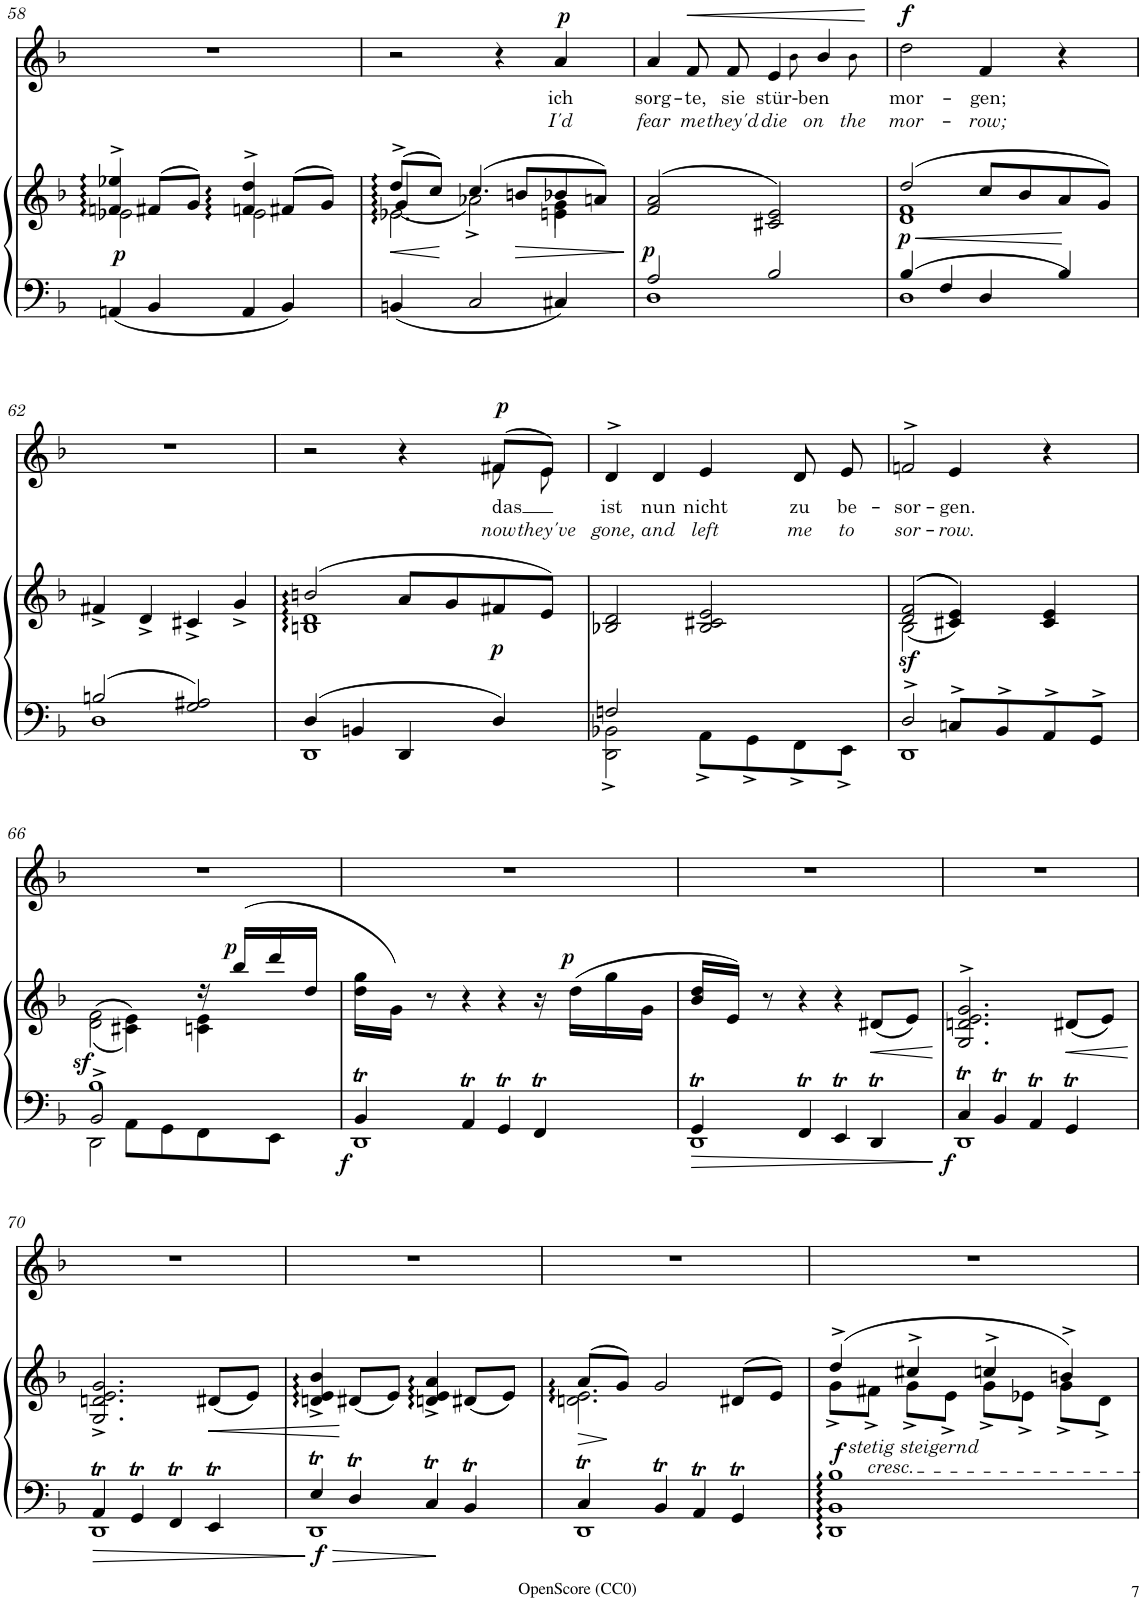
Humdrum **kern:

**kern	**kern	**dynam	**kern	**text	**text	**dynam
*part2	*part2	*part2	*part1	*part1	*part1	*part1
*staff3	*staff2	*staff2/3	*staff1	*staff1	*staff1	*staff1
*I"Piano	*	*	*I"Voice	*	*	*
*I'Pno	*	*	*	*	*	*
!!LO:PB:g=z
*clefF4	*clefG2	*	*clefG2	*	*	*
*k[b-]	*k[b-]	*	*k[b-]	*	*	*
*M4/4	*M4/4	*	*M4/4	*	*	*
=58	=58	=58	=58	=58	=58	=58
*	*^	*	*	*	*	*
!	!	!	!LO:DY:b	!	!	!	!
4AAn/	4fn/^ 4ee-X/^	2e-X\	p	1r	.	.	.
4BB-/	(>8f#X/L	.	.	.	.	.	.
.	8g/J)	.	.	.	.	.	.
4AA/	4fn/^ 4dd/^	2e-\	.	.	.	.	.
4BB-/	(>8f#X/L	.	.	.	.	.	.
.	8g/J)	.	.	.	.	.	.
*	*v	*v	*	*	*	*	*
=59	=59	=59	=59	=59	=59	=59
!	!	!LO:HP:b	!	!	!	!
*	*^	*	*	*	*	*
*	*	*^	*	*	*	*	*
4BBn/	(8dd^/L	(<4g/	2.e-X\	<	2r	.	.	.
.	8cc/J)	.	.	.	.	.	.	.
2C/	(4.cc/	2a-X^\)	.	.	.	.	.	.
.	.	.	.	.	4r	.	.	.
!	!	!	!	!LO:HP:b	!	!	!	!
.	8bn/L	.	.	>	.	.	.	.
!	!	!	!	!	!	!LO:LY:b	!LO:LY:b	!LO:DY:a
4C#X/	8b-X/	4g\	4en\	.	4a/	ich	I'd	p
.	8an/J)	.	.	.	.	.	.	.
*	*v	*v	*v	*	*	*	*	*
.	.	[	.	.	.	.
=60	=60	=60	=60	=60	=60	=60
*^	*	*	*	*	*	*
!	!	!	!LO:DY:b	!	!LO:LY:b	!LO:LY:b	!
*	*	*	*	*^	*	*	*
2A/	1D	(>2f/ 2a/	p	4a/	2ryy	sorg-	fear	.
!	!	!	!	!	!	!LO:LY:b	!LO:LY:b	!LO:HP:b
.	.	.	.	8f/	.	-te,	me	<
!	!	!	!	!	!	!LO:LY:b	!LO:LY:b	!
.	.	.	.	8f/	.	sie	they'd	.
!	!	!	!	!	!	!LO:LY:b	!LO:LY:b	!
2B-/	.	2c#X/ 2e/)	.	4e/	4ryy	stür-	die	.
!	!	!	!	!	!	!LO:LY:b	!LO:LY:b	!
.	.	.	.	4b-/	8b-\	-ben	on	.
!	!	!	!	!	!	!	!LO:LY:b	!
.	.	.	.	.	8b-\	.	the	.
*v	*v	*	*	*v	*v	*	*	*
.	.	.	.	.	.	[
=61	=61	=61	=61	=61	=61	=61
*^	*	*	*	*	*	*
!	!	!	!LO:HP:b	!	!LO:LY:b	!LO:LY:b	!
*	*	*^	*	*	*	*	*
!	!	!	!	!LO:DY:n=1:b	!	!	!	!LO:DY:a
4B-/	1D	(2dd/	1d 1f	< p	2dd\	mor-	mor-	f
4F/	.	.	.	.	.	.	.	.
!	!	!	!	!	!	!LO:LY:b	!LO:LY:b	!
4D/	.	8cc/L	.	.	4f/	-gen;	-row;	.
.	.	8b-/	.	.	.	.	.	.
4B-/	.	8a/	.	.	4r	.	.	.
.	.	8g/J)	.	]	.	.	.	.
*	*	*v	*v	*	*	*	*	*
!!LO:LB:g=z
=62	=62	=62	=62	=62	=62	=62	=62
2Bn/	1D	4f#X^/	.	1r	.	.	.
.	.	4d^/	.	.	.	.	.
2G/ 2A#X/	.	4c#X^/	.	.	.	.	.
.	.	4g^/	.	.	.	.	.
=63	=63	=63	=63	=63	=63	=63	=63
*	*	*^	*	*^	*	*	*
4D/	1DD	(2bn/	1Bn 1d	.	2r	2ryy	.	.	.
4BBn/	.	.	.	.	.	.	.	.	.
4DD/	.	8a/L	.	.	4r	4ryy	.	.	.
.	.	8g/	.	.	.	.	.	.	.
!	!	!	!	!LO:DY:b	!	!	!LO:LY:b	!LO:LY:b	!LO:DY:a
4D/	.	8f#X/	.	p	(>8f#X/L	8f#\	das	now	p
!	!	!	!	!	!	!	!	!LO:LY:b	!
.	.	8e/J)	.	.	8e/J)	8e\	.	they've	.
*	*	*v	*v	*	*	*	*	*	*
=64	=64	=64	=64	=64	=64	=64	=64	=64
!	!	!	!	!	!	!LO:LY:b	!LO:LY:b	!
*	*	*	*	*v	*v	*	*	*
2Fn/	2DD\^ 2BB-X\^	2B-X/ 2d/	.	4d^>/	ist	gone,	.
!	!	!	!	!	!LO:LY:b	!LO:LY:b	!
.	.	.	.	4d/	nun	and	.
!	!	!	!	!	!LO:LY:b	!LO:LY:b	!
2ryy	8AA^\L	2B-/ 2c#X/ 2e/	.	4e/	nicht	left	.
.	8GG^\	.	.	.	.	.	.
!	!	!	!	!	!LO:LY:b	!LO:LY:b	!
.	8FF^\	.	.	8d/	zu	me	.
!	!	!	!	!	!LO:LY:b	!LO:LY:b	!
.	8EE^\J	.	.	8e/	be-	to	.
=65	=65	=65	=65	=65	=65	=65	=65
*	*	*^	*	*	*	*	*
!	!	!	!	!LO:DY:a=2	!	!LO:LY:b	!LO:LY:b	!
2D^/	1DD	(>(2d/ 2f/	(<2B-\	sf	2fn^>/	-sor-	sor-	.
!	!	!	!	!	!	!LO:LY:b	!LO:LY:b	!
8Cn^/L	.	(4c#X/ 4e/))	2ryy	.	4e/	-gen.	-row.	.
8BB-^/	.	.	.	.	.	.	.	.
8AA^/	.	4c#/ 4e/	.	.	4r	.	.	.
8GG^/J	.	.	.	.	.	.	.	.
!!LO:LB:g=z
=66	=66	=66	=66	=66	=66	=66	=66	=66
*	*^	*	*	*	*	*	*	*
!	!	!	!	!	!LO:DY:a=2	!	!	!	!
1B-	2BB-^/	2DD\	2.ryy	(<(>2d\ 2f\	sf	1r	.	.	.
.	8AA\L	2ryy	.	4c#X\ 4e\))	.	.	.	.	.
.	8GG\	.	.	.	.	.	.	.	.
.	8FF\	.	16r	4cn\ 4e\	.	.	.	.	.
!	!	!	!	!	!LO:DY:a	!	!	!	!
.	.	.	16bb-/LL	.	p	.	.	.	.
.	8EE\J	.	16ddd/	.	.	.	.	.	.
.	.	.	16dd/JJ	.	.	.	.	.	.
*	*v	*v	*	*	*	*	*	*	*
*	*	*v	*v	*	*	*	*	*
=67	=67	=67	=67	=67	=67	=67	=67
!	!	!	!LO:DY:b=2	!	!	!	!
4BB-T/	1DD	16dd\ 16gg\LL	f	1r	.	.	.
.	.	16g\JJ)	.	.	.	.	.
.	.	8r	.	.	.	.	.
4AAt/	.	4r	.	.	.	.	.
4GGT/	.	4r	.	.	.	.	.
4FFT/	.	16r	.	.	.	.	.
!	!	!	!LO:DY:a	!	!	!	!
.	.	(16dd\LL	p	.	.	.	.
.	.	16gg\	.	.	.	.	.
.	.	16g\JJ	.	.	.	.	.
=68	=68	=68	=68	=68	=68	=68	=68
!	!	!	!LO:HP:b=2	!	!	!	!
4GGT/	1DD	16b-/ 16dd/LL	>	1r	.	.	.
.	.	16e/JJ)	.	.	.	.	.
.	.	8r	.	.	.	.	.
4FFT/	.	4r	.	.	.	.	.
4EEt/	.	4r	.	.	.	.	.
!	!	!	!LO:HP:b	!	!	!	!
4DDT/	.	(8d#X/L	<	.	.	.	.
.	.	8e/J)	.	.	.	.	.
*v	*v	*	*	*	*	*	*
.	.	[ [	.	.	.	.
=69	=69	=69	=69	=69	=69	=69
*^	*	*	*	*	*	*
!	!	!	!LO:DY:b=2	!	!	!	!
4CT/	1DD	2.G/^> 2.dn/^> 2.e/^> 2.g/^>	f	1r	.	.	.
4BB-T/	.	.	.	.	.	.	.
4AAt/	.	.	.	.	.	.	.
!	!	!	!LO:HP:b	!	!	!	!
4GGT/	.	(8d#X/L	<	.	.	.	.
.	.	8e/J)	.	.	.	.	.
*v	*v	*	*	*	*	*	*
.	.	]	.	.	.	.
!!LO:LB:g=z
=70	=70	=70	=70	=70	=70	=70
*^	*	*	*	*	*	*
4AAt/	1DD	2.G/^ 2.dn/^ 2.e/^ 2.g/^	.	1r	.	.	.
4GGT/	.	.	.	.	.	.	.
4FFT/	.	.	.	.	.	.	.
!	!	!	!LO:HP:b	!	!	!	!
4EEt/	.	(8d#X/L	<	.	.	.	.
.	.	8e/J)	.	.	.	.	.
=71	=71	=71	=71	=71	=71	=71	=71
!	!	!	!LO:HP:b=2	!	!	!	!
!	!	!	!LO:DY:n=1:b=2	!	!	!	!
4Et/	1DD	4dn/^ 4e/^ 4b-/^	> f	1r	.	.	.
4DT/	.	(8d#X/L	[	.	.	.	.
.	.	8e/J)	.	.	.	.	.
4CT/	.	4dn/^ 4e/^ 4a/^	.	.	.	.	.
4BB-T/	.	(8d#X/L	[	.	.	.	.
.	.	8e/J)	.	.	.	.	.
=72	=72	=72	=72	=72	=72	=72	=72
*	*	*^	*	*	*	*	*
4CT/	1DD	(>8a/L	2.dn\ 2.e\	.	1r	.	.	.
.	.	8g/J)	.	]	.	.	.	.
4BB-T/	.	2g/	.	.	.	.	.	.
4AAt/	.	.	.	.	.	.	.	.
4GGT/	.	(>8d#X/L	4ryy	.	.	.	.	.
.	.	8e/J)	.	.	.	.	.	.
*v	*v	*	*	*	*	*	*	*
=73	=73	=73	=73	=73	=73	=73	=73
!	!LO:TX:b:i:t=stetig steigernd	!	!	!	!	!	!
!	!	!	!LO:DY:b	!	!	!	!
1DD 1BB- 1B-	(4dd^/	8g^\L	f	1r	.	.	.
!	!	!LO:TX:b:i:t=cresc.	!	!	!	!	!
.	.	8f#X^\J	.	.	.	.	.
.	4cc#X^/	8g^\L	.	.	.	.	.
.	.	8e^\J	.	.	.	.	.
.	4ccn^/	8g^\L	.	.	.	.	.
.	.	8e-X^\J	.	.	.	.	.
.	4bn^/)	8g^\L	.	.	.	.	.
.	.	8d^\J	.	.	.	.	.
*	*v	*v	*	*	*	*	*
=	=	=	=	=	=	=
*-	*-	*-	*-	*-	*-	*-
